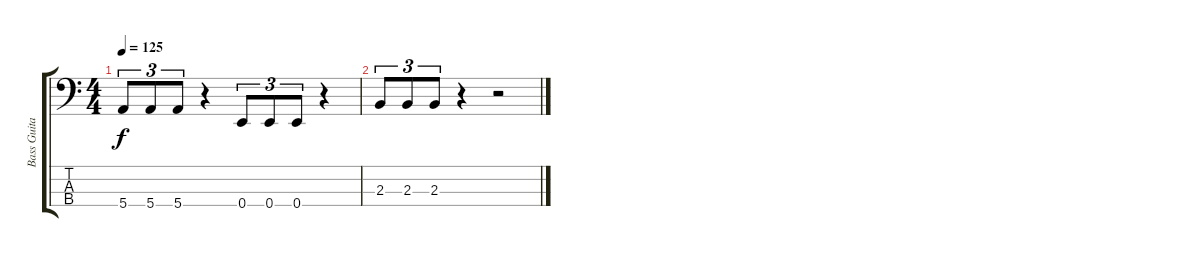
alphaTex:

\track ("Bass Guitar" "Bass Guita") {instrument electricbasspick}
\staff {score tabs}
\tuning (G2 D2 A1 E1) {hide}
\ts (4 4)
\tempo 125
\clef f4
\ks c
5.4.8{tu (3 2) dy f} 5.4.8{tu (3 2)} 5.4.8{tu (3 2)} r.4 0.4.8{tu (3 2)} 0.4.8{tu (3 2)} 0.4.8{tu (3 2)} r.4 |
2.3.8{tu (3 2)} 2.3.8{tu (3 2)} 2.3.8{tu (3 2)} r.4 r.2
